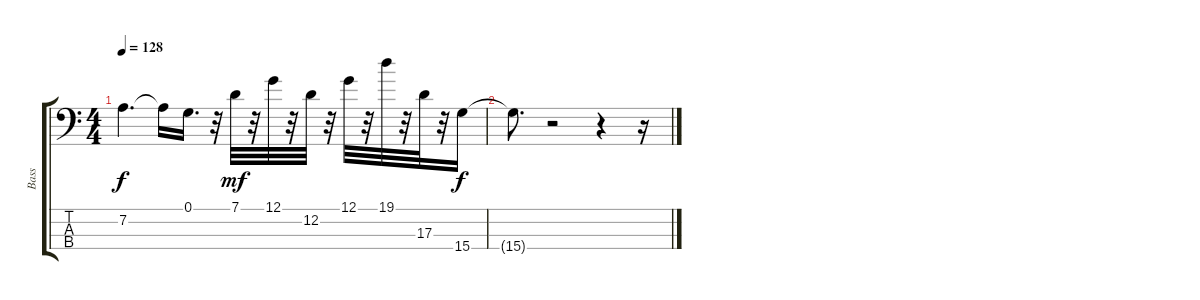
\track ("Bass                                " "Bass      ") {instrument synthbass1}
\staff {score tabs}
\tuning (G2 D2 A1 E1) {hide}
\ts (4 4)
\tempo 128
\clef f4
\ks c
7.2{t}.4{d dy f} 7.2{t}.16 0.1.16{d} r.32 7.1.32{dy mf balance 0} r.32 12.1.32{balance 16} r.32 12.2.32{balance 0} r.32 12.1.32{balance 16} r.32 19.1.32{balance 0} r.32 17.3.32{balance 16} r.32 15.4.16{dy f balance 8} |
15.4{t}.8{d} r.2 r.4 r.16
